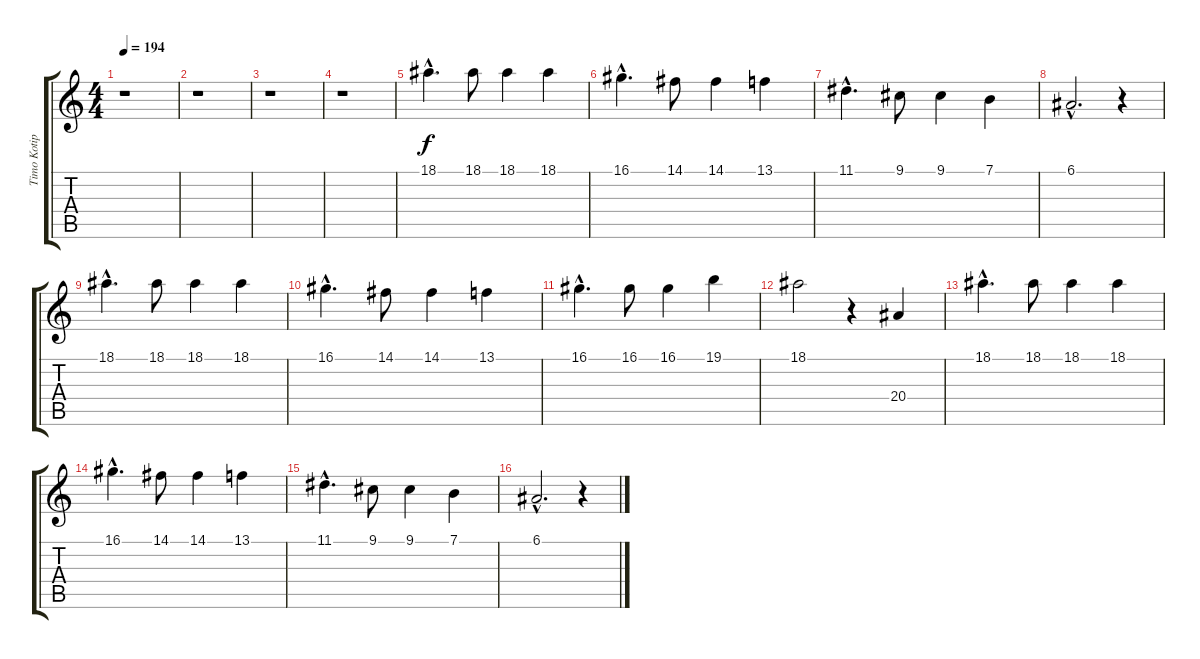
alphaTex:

\track ("Timo Kotipelto" "Timo Kotip") {instrument lead3calliope}
\staff {score tabs}
\tuning (E4 B3 G3 D3 A2 E2) {hide}
\ts (4 4)
\tempo 194
\clef g2
\ks c
r.1{dy f} |
r.1 |
r.1 |
r.1 |
18.1{hac}.4{d} 18.1.8 18.1.4 18.1.4 |
16.1{hac}.4{d} 14.1.8 14.1.4 13.1.4 |
11.1{hac}.4{d} 9.1.8 9.1.4 7.1.4 |
6.1{hac}.2{d} r.4 |
18.1{hac}.4{d} 18.1.8 18.1.4 18.1.4 |
16.1{hac}.4{d} 14.1.8 14.1.4 13.1.4 |
16.1{hac}.4{d} 16.1.8 16.1.4 19.1.4 |
18.1.2 r.4 20.4.4 |
18.1{hac}.4{d} 18.1.8 18.1.4 18.1.4 |
16.1{hac}.4{d} 14.1.8 14.1.4 13.1.4 |
11.1{hac}.4{d} 9.1.8 9.1.4 7.1.4 |
6.1{hac}.2{d} r.4
